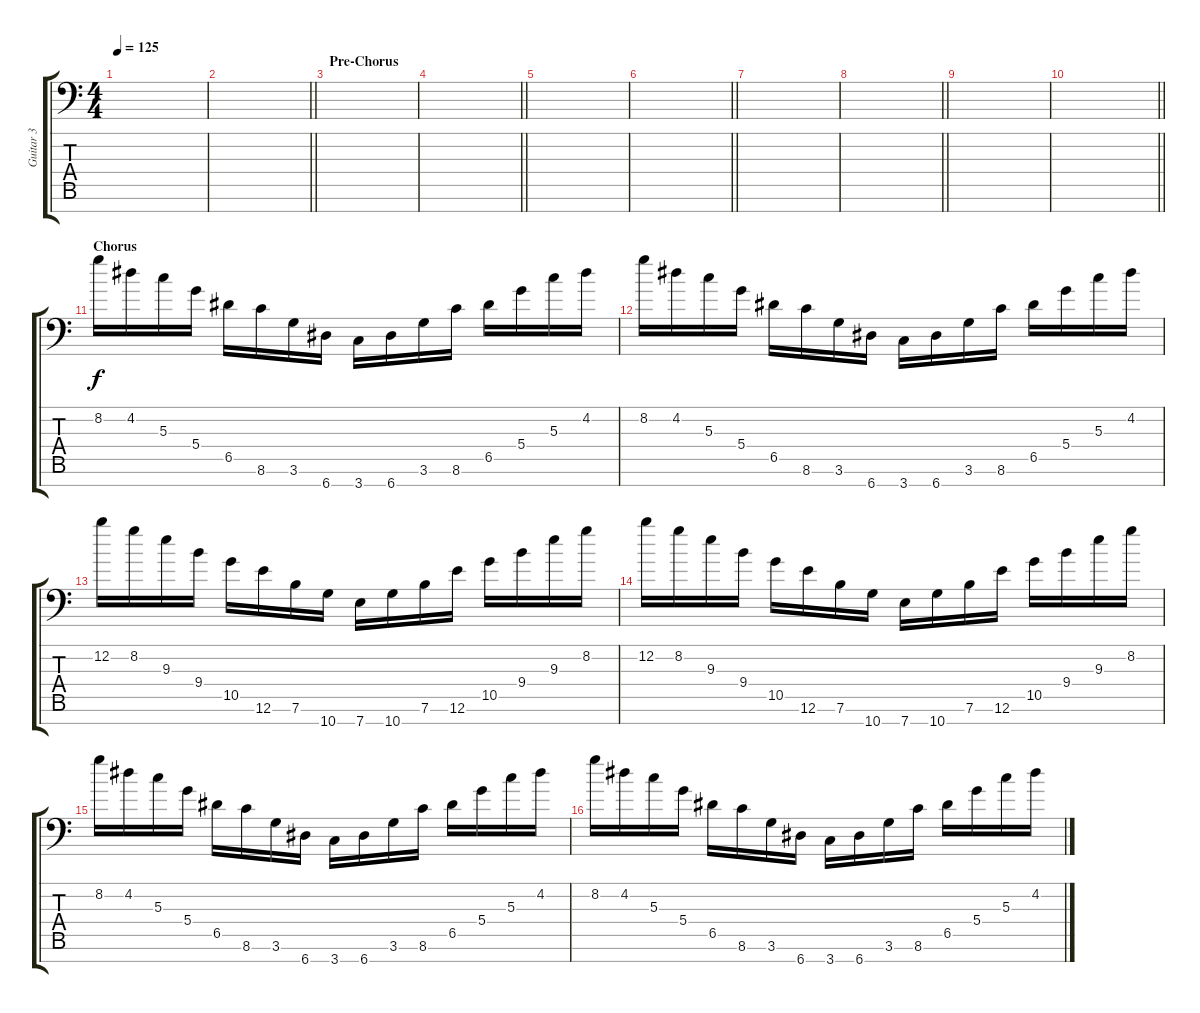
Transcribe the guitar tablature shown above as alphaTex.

\track ("Guitar 3" "Guitar 3") {instrument overdrivenguitar}
\staff {score tabs}
\tuning (E4 B3 G3 D3 A2 E2 A1) {hide}
\ts (4 4)
\tempo 125
\clef f4
\ks c
|
\barLineRight lightlight
|
\section ("" "Pre-Chorus")
|
\barLineRight lightlight
|
|
\barLineRight lightlight
|
|
\barLineRight lightlight
|
|
\barLineRight lightlight
|
\section ("" "Chorus")
8.2.16{instrument electricgrandpiano} 4.2.16 5.3.16 5.4.16 6.5.16 8.6.16 3.6.16 6.7.16 3.7.16 6.7.16 3.6.16 8.6.16 6.5.16 5.4.16 5.3.16 4.2.16 |
8.2.16 4.2.16 5.3.16 5.4.16 6.5.16 8.6.16 3.6.16 6.7.16 3.7.16 6.7.16 3.6.16 8.6.16 6.5.16 5.4.16 5.3.16 4.2.16 |
12.2.16 8.2.16 9.3.16 9.4.16 10.5.16 12.6.16 7.6.16 10.7.16 7.7.16 10.7.16 7.6.16 12.6.16 10.5.16 9.4.16 9.3.16 8.2.16 |
12.2.16 8.2.16 9.3.16 9.4.16 10.5.16 12.6.16 7.6.16 10.7.16 7.7.16 10.7.16 7.6.16 12.6.16 10.5.16 9.4.16 9.3.16 8.2.16 |
8.2.16 4.2.16 5.3.16 5.4.16 6.5.16 8.6.16 3.6.16 6.7.16 3.7.16 6.7.16 3.6.16 8.6.16 6.5.16 5.4.16 5.3.16 4.2.16 |
8.2.16 4.2.16 5.3.16 5.4.16 6.5.16 8.6.16 3.6.16 6.7.16 3.7.16 6.7.16 3.6.16 8.6.16 6.5.16 5.4.16 5.3.16 4.2.16
